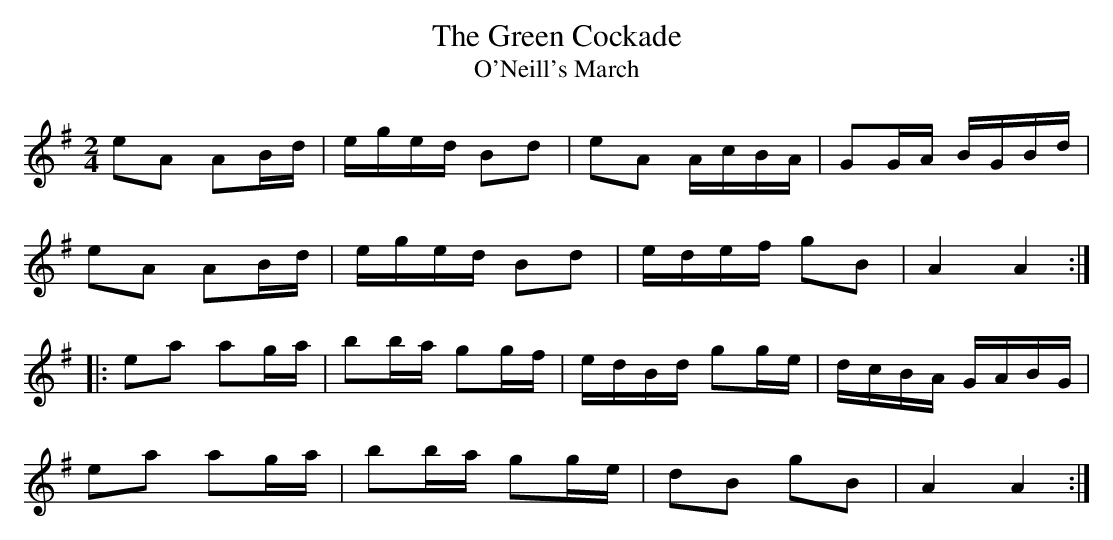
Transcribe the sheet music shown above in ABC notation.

X:1
T:Green Cockade, The
T:O'Neill's March
M:2/4
L:1/8
K:Ador
eA AB/d/|e/g/e/d/ Bd|eA A/c/B/A/|GG/A/ B/G/B/d/|!
eA AB/d/|e/g/e/d/ Bd|e/d/e/f/ gB|A2 A2:|!
|:ea ag/a/|bb/a/ gg/f/|e/d/B/d/ gg/e/|d/c/B/A/ G/A/B/G/|!
ea ag/a/|bb/a/ gg/e/|dB gB|A2 A2:|!
